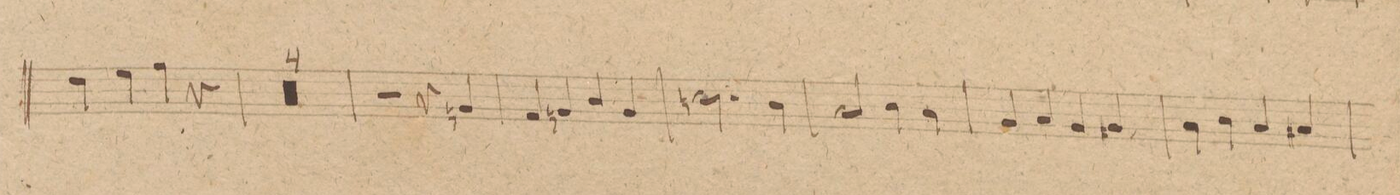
**kern	**dynam
*I"Oboi 2do	*
*clefG2	*
*k[f#c#g#]	*
*met(c|)	*
*M2/2	*
4dd\	.
4ee\	.
4ff#\	.
4r	.
=229	=229
00r	.
=230	=230
=231	=231
=232	=232
=233	=233
2r	.
4r	.
4gn/	.
=234	=234
4f#/	.
4gn/	.
4b/	.
4g/	.
=235	=235
2.ccn\	.
4b\	.
=236	=236
2a/	.
4b\	.
4a\	.
=237	=237
4g#/	.
4a/	.
4g#/	.
4g#X/	.
=238	=238
4a\	.
4b\	.
4a/	.
4a#X/	.
=239	=239
*-	*-
